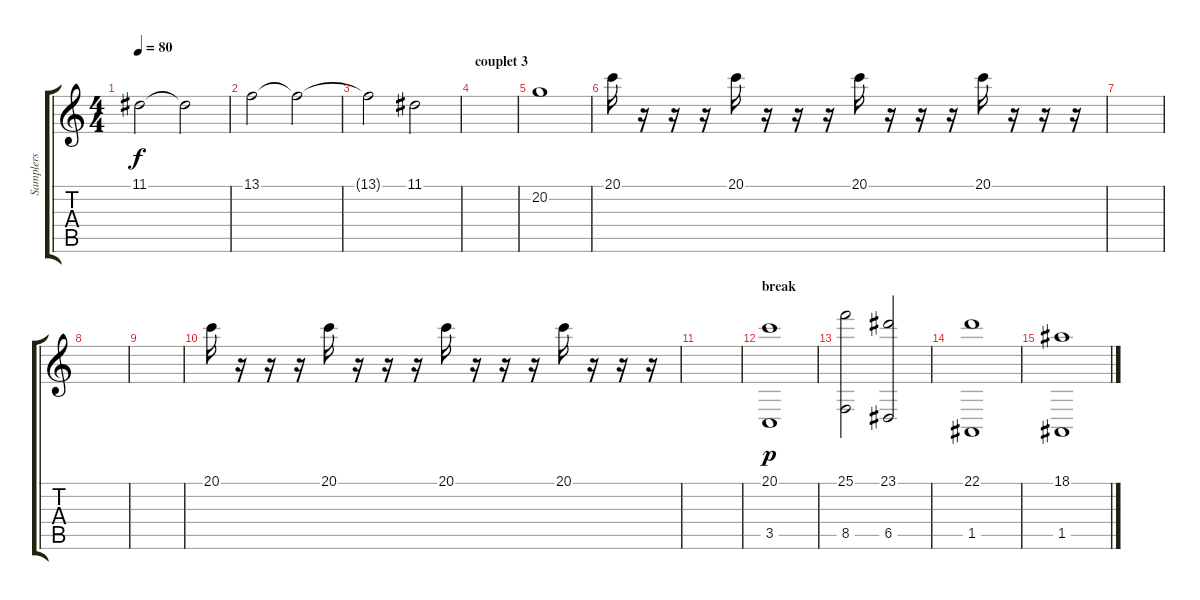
\track ("Samplers" "Samplers") {instrument stringensemble1}
\staff {score tabs}
\tuning (E4 B3 G3 D3 A2 E2) {hide}
\ts (4 4)
\tempo 80
\clef g2
\ks c
11.1.2{dy f} 11.1{t}.2 |
13.1.2 13.1{t}.2 |
13.1{t}.2 11.1.2 |
\section ("" "couplet 3")
|
20.2.1 |
20.1.16 r.16 r.16 r.16 20.1.16 r.16 r.16 r.16 20.1.16 r.16 r.16 r.16 20.1.16 r.16 r.16 r.16 |
|
|
|
20.1.16 r.16 r.16 r.16 20.1.16 r.16 r.16 r.16 20.1.16 r.16 r.16 r.16 20.1.16 r.16 r.16 r.16 |
|
\section ("" "break ")
(20.1 3.5).1{dy p} |
(25.1 8.5).2 (23.1 6.5).2 |
(22.1 1.5).1 |
(18.1 1.5).1
